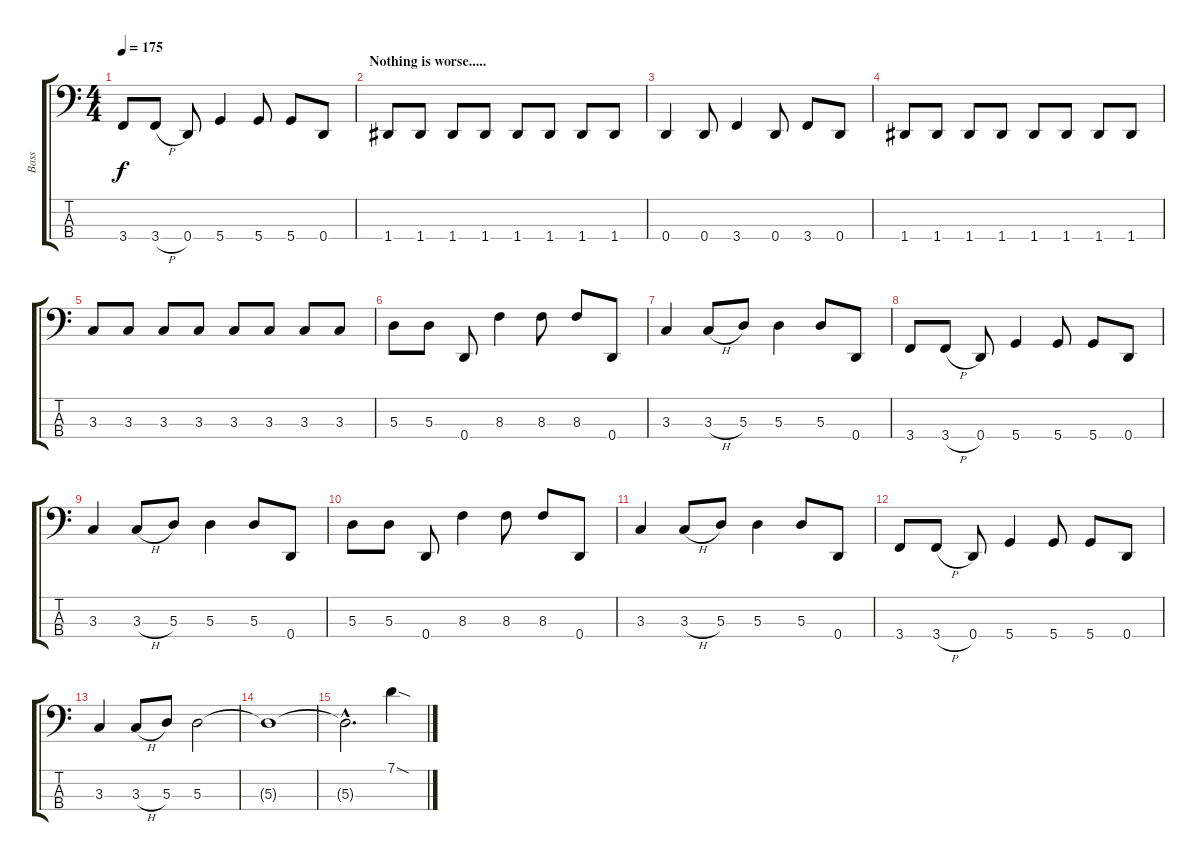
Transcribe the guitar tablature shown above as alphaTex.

\track ("Bass" "Bass") {instrument electricbassfinger}
\staff {score tabs}
\tuning (G2 D2 A1 D1) {hide}
\ts (4 4)
\tempo 175
\clef f4
\ks c
3.4.8{dy f} 3.4{h}.8 0.4.8 5.4.4 5.4.8 5.4.8 0.4.8 |
\section ("" "Nothing is worse.....")
1.4.8 1.4.8 1.4.8 1.4.8 1.4.8 1.4.8 1.4.8 1.4.8 |
0.4.4 0.4.8 3.4.4 0.4.8 3.4.8 0.4.8 |
1.4.8 1.4.8 1.4.8 1.4.8 1.4.8 1.4.8 1.4.8 1.4.8 |
3.3.8 3.3.8 3.3.8 3.3.8 3.3.8 3.3.8 3.3.8 3.3.8 |
5.3.8 5.3.8 0.4.8 8.3.4 8.3.8 8.3.8 0.4.8 |
3.3.4 3.3{h}.8 5.3.8 5.3.4 5.3.8 0.4.8 |
3.4.8 3.4{h}.8 0.4.8 5.4.4 5.4.8 5.4.8 0.4.8 |
3.3.4 3.3{h}.8 5.3.8 5.3.4 5.3.8 0.4.8 |
5.3.8 5.3.8 0.4.8 8.3.4 8.3.8 8.3.8 0.4.8 |
3.3.4 3.3{h}.8 5.3.8 5.3.4 5.3.8 0.4.8 |
3.4.8 3.4{h}.8 0.4.8 5.4.4 5.4.8 5.4.8 0.4.8 |
3.3.4 3.3{h}.8 5.3.8 5.3.2 |
5.3{t}.1 |
5.3{hac t}.2{d} 7.1{sod}.4
